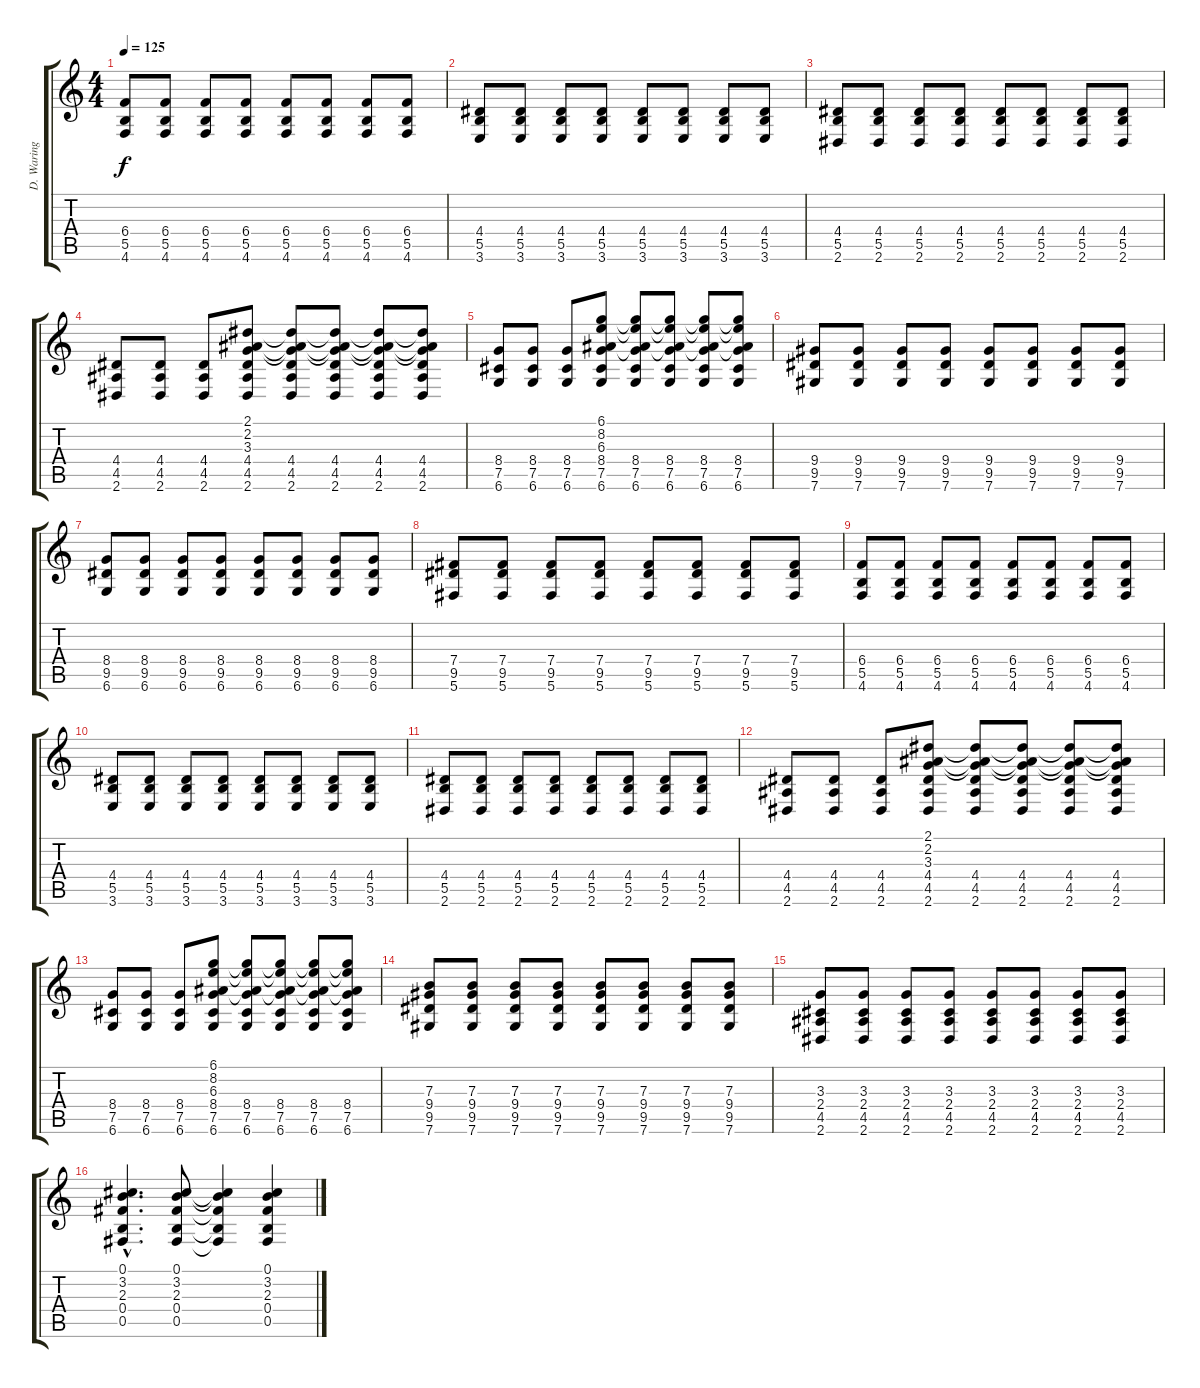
\track ("D. Waring Gtr." "D. Waring ") {instrument distortionguitar}
\staff {score tabs}
\tuning (Db4 Ab3 E3 B2 Gb2 Db2) {hide}
\ts (4 4)
\tempo 125
\clef g2
\ks c
(6.4 5.5 4.6).8{dy f} (6.4 5.5 4.6).8 (6.4 5.5 4.6).8 (6.4 5.5 4.6).8 (6.4 5.5 4.6).8 (6.4 5.5 4.6).8 (6.4 5.5 4.6).8 (6.4 5.5 4.6).8 |
(4.4 5.5 3.6).8 (4.4 5.5 3.6).8 (4.4 5.5 3.6).8 (4.4 5.5 3.6).8 (4.4 5.5 3.6).8 (4.4 5.5 3.6).8 (4.4 5.5 3.6).8 (4.4 5.5 3.6).8 |
(4.4 5.5 2.6).8 (4.4 5.5 2.6).8 (4.4 5.5 2.6).8 (4.4 5.5 2.6).8 (4.4 5.5 2.6).8 (4.4 5.5 2.6).8 (4.4 5.5 2.6).8 (4.4 5.5 2.6).8 |
(4.4 4.5 2.6).8 (4.4 4.5 2.6).8 (4.4 4.5 2.6).8 (2.1 2.2 3.3 4.4 4.5 2.6).8 (2.1{t} 2.2{t} 3.3{t} 4.4 4.5 2.6).8 (2.1{t} 2.2{t} 3.3{t} 4.4 4.5 2.6).8 (2.1{t} 2.2{t} 3.3{t} 4.4 4.5 2.6).8 (2.1{t} 2.2{t} 3.3{t} 4.4 4.5 2.6).8 |
(8.4 7.5 6.6).8 (8.4 7.5 6.6).8 (8.4 7.5 6.6).8 (6.1 8.2 6.3 8.4 7.5 6.6).8 (6.1{t} 8.2{t} 6.3{t} 8.4 7.5 6.6).8 (6.1{t} 8.2{t} 6.3{t} 8.4 7.5 6.6).8 (6.1{t} 8.2{t} 6.3{t} 8.4 7.5 6.6).8 (6.1{t} 8.2{t} 6.3{t} 8.4 7.5 6.6).8 |
(9.4 9.5 7.6).8 (9.4 9.5 7.6).8 (9.4 9.5 7.6).8 (9.4 9.5 7.6).8 (9.4 9.5 7.6).8 (9.4 9.5 7.6).8 (9.4 9.5 7.6).8 (9.4 9.5 7.6).8 |
(8.4 9.5 6.6).8 (8.4 9.5 6.6).8 (8.4 9.5 6.6).8 (8.4 9.5 6.6).8 (8.4 9.5 6.6).8 (8.4 9.5 6.6).8 (8.4 9.5 6.6).8 (8.4 9.5 6.6).8 |
(7.4 9.5 5.6).8 (7.4 9.5 5.6).8 (7.4 9.5 5.6).8 (7.4 9.5 5.6).8 (7.4 9.5 5.6).8 (7.4 9.5 5.6).8 (7.4 9.5 5.6).8 (7.4 9.5 5.6).8 |
(6.4 5.5 4.6).8 (6.4 5.5 4.6).8 (6.4 5.5 4.6).8 (6.4 5.5 4.6).8 (6.4 5.5 4.6).8 (6.4 5.5 4.6).8 (6.4 5.5 4.6).8 (6.4 5.5 4.6).8 |
(4.4 5.5 3.6).8 (4.4 5.5 3.6).8 (4.4 5.5 3.6).8 (4.4 5.5 3.6).8 (4.4 5.5 3.6).8 (4.4 5.5 3.6).8 (4.4 5.5 3.6).8 (4.4 5.5 3.6).8 |
(4.4 5.5 2.6).8 (4.4 5.5 2.6).8 (4.4 5.5 2.6).8 (4.4 5.5 2.6).8 (4.4 5.5 2.6).8 (4.4 5.5 2.6).8 (4.4 5.5 2.6).8 (4.4 5.5 2.6).8 |
(4.4 4.5 2.6).8 (4.4 4.5 2.6).8 (4.4 4.5 2.6).8 (2.1 2.2 3.3 4.4 4.5 2.6).8 (2.1{t} 2.2{t} 3.3{t} 4.4 4.5 2.6).8 (2.1{t} 2.2{t} 3.3{t} 4.4 4.5 2.6).8 (2.1{t} 2.2{t} 3.3{t} 4.4 4.5 2.6).8 (2.1{t} 2.2{t} 3.3{t} 4.4 4.5 2.6).8 |
(8.4 7.5 6.6).8 (8.4 7.5 6.6).8 (8.4 7.5 6.6).8 (6.1 8.2 6.3 8.4 7.5 6.6).8 (6.1{t} 8.2{t} 6.3{t} 8.4 7.5 6.6).8 (6.1{t} 8.2{t} 6.3{t} 8.4 7.5 6.6).8 (6.1{t} 8.2{t} 6.3{t} 8.4 7.5 6.6).8 (6.1{t} 8.2{t} 6.3{t} 8.4 7.5 6.6).8 |
(7.3 9.4 9.5 7.6).8 (7.3 9.4 9.5 7.6).8 (7.3 9.4 9.5 7.6).8 (7.3 9.4 9.5 7.6).8 (7.3 9.4 9.5 7.6).8 (7.3 9.4 9.5 7.6).8 (7.3 9.4 9.5 7.6).8 (7.3 9.4 9.5 7.6).8 |
(3.3 2.4 4.5 2.6).8 (3.3 2.4 4.5 2.6).8 (3.3 2.4 4.5 2.6).8 (3.3 2.4 4.5 2.6).8 (3.3 2.4 4.5 2.6).8 (3.3 2.4 4.5 2.6).8 (3.3 2.4 4.5 2.6).8 (3.3 2.4 4.5 2.6).8 |
(0.1{hac} 3.2{hac} 2.3{hac} 0.4{hac} 0.5{hac}).4{d} (0.1 3.2 2.3 0.4 0.5).8 (0.1{t} 3.2{t} 2.3{t} 0.4{t} 0.5{t}).4 (0.1 3.2 2.3 0.4 0.5).4
